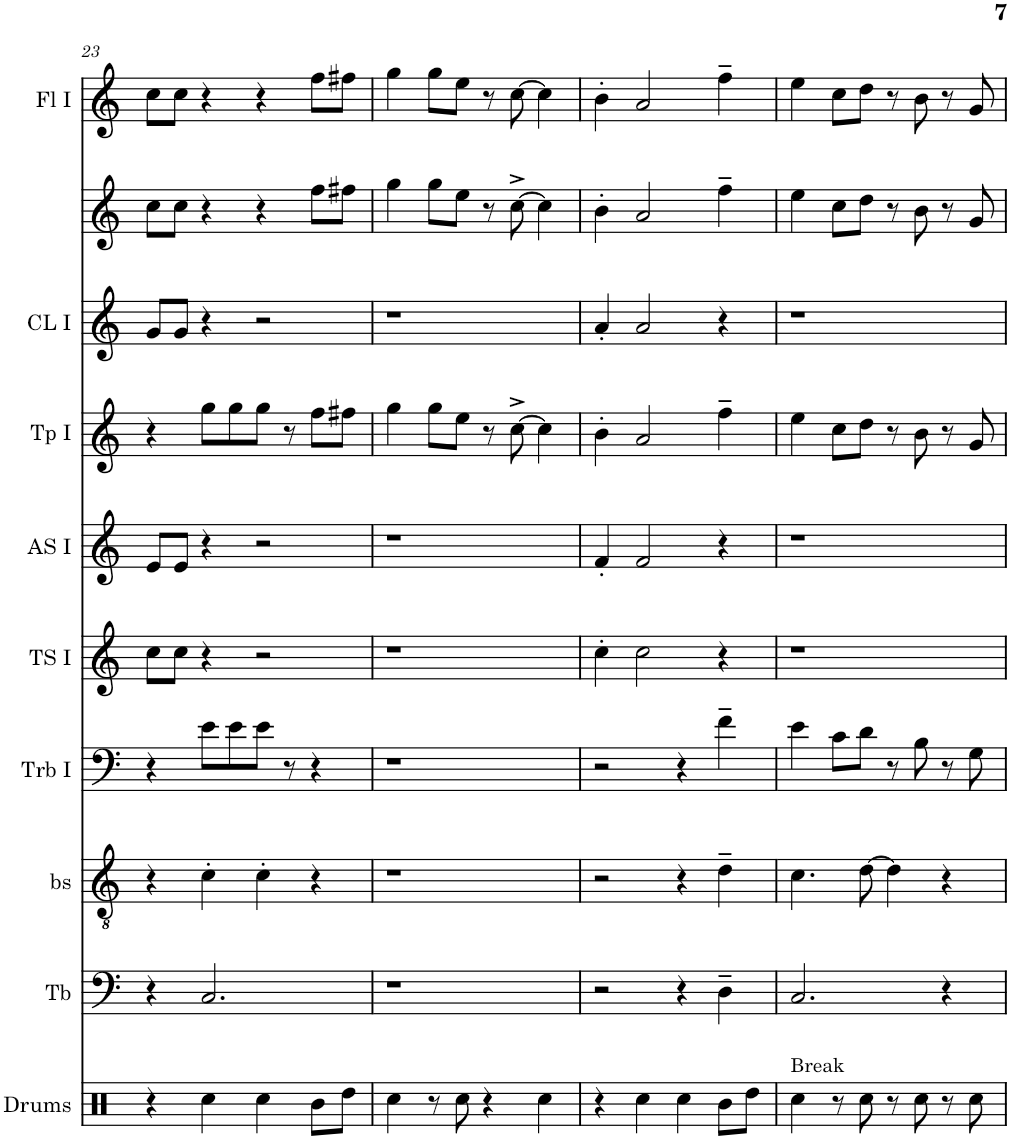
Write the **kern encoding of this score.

**kern	**kern	**kern	**kern	**kern	**kern	**kern	**kern	**kern	**kern
*part10	*part9	*part8	*part7	*part6	*part5	*part4	*part3	*part2	*part1
*staff10	*staff9	*staff8	*staff7	*staff6	*staff5	*staff4	*staff3	*staff2	*staff1
*I"Drums	*I"Tb	*I"bs	*I"Trb I	*I"TS I	*I"AS I	*I"Tp I	*I"CL I	*I"SS I	*I"Fl I
*I'Drums	*I'Tb	*I'bs	*I'Trb I	*I'TS I	*I'AS I	*I'Tp I	*I'CL I	*	*I'Fl I
!!LO:PB:g=z
*clefX	*clefF4	*clefGv2	*clefF4	*clefG2	*clefG2	*clefG2	*clefG2	*clefG2	*clefG2
*	*	*Trd12c21	*	*Trd8c14	*Trd5c9	*Trd1c2	*Trd1c2	*Trd1c2	*
*k[]	*k[]	*k[]	*k[]	*k[]	*k[]	*k[]	*k[]	*k[]	*k[]
*M2/2	*M2/2	*M2/2	*M2/2	*M2/2	*M2/2	*M2/2	*M2/2	*M2/2	*M2/2
*met(c|)	*met(c|)	*met(c|)	*met(c|)	*met(c|)	*met(c|)	*met(c|)	*met(c|)	*met(c|)	*met(c|)
=23	=23	=23	=23	=23	=23	=23	=23	=23	=23
4r	4r	4r	4r	8cc\L	8e/L	4r	8g/L	8cc\L	8cc\L
.	.	.	.	8cc\J	8e/J	.	8g/J	8cc\J	8cc\J
4cc\	2.C/	4c'\	8e\L	4r	4r	8gg\L	4r	4r	4r
.	.	.	8e\	.	.	8gg\	.	.	.
4cc\	.	4c'\	8e\J	2r	2r	8gg\J	2r	4r	4r
.	.	.	8r	.	.	8r	.	.	.
8b\L	.	4r	4r	.	.	8ff\L	.	8ff\L	8ff\L
8dd\J	.	.	.	.	.	8ff#X\J	.	8ff#X\J	8ff#X\J
=24	=24	=24	=24	=24	=24	=24	=24	=24	=24
4cc\	1r	1r	1r	1r	1r	4gg\	1r	4gg\	4gg\
8r	.	.	.	.	.	8gg\L	.	8gg\L	8gg\L
8cc\	.	.	.	.	.	8ee\J	.	8ee\J	8ee\J
4r	.	.	.	.	.	8r	.	8r	8r
.	.	.	.	.	.	[8cc^\	.	[8cc^\	[8cc\
4cc\	.	.	.	.	.	4cc\]	.	4cc\]	4cc\]
=25	=25	=25	=25	=25	=25	=25	=25	=25	=25
4r	2r	2r	2r	4cc'\	4f'/	4b'\	4a'/	4b'\	4b'\
4cc\	.	.	.	2cc\	2f/	2a/	2a/	2a/	2a/
4cc\	4r	4r	4r	.	.	.	.	.	.
8b\L	4D~\	4d~\	4f~\	4r	4r	4ff~\	4r	4ff~\	4ff~\
8dd\J	.	.	.	.	.	.	.	.	.
=26	=26	=26	=26	=26	=26	=26	=26	=26	=26
!LO:TX:a:t=Break	!	!	!	!	!	!	!	!	!
4cc\	2.C/	4.c\	4e\	1r	1r	4ee\	1r	4ee\	4ee\
8r	.	.	8c\L	.	.	8cc\L	.	8cc\L	8cc\L
8cc\	.	[8d\	8d\J	.	.	8dd\J	.	8dd\J	8dd\J
8r	.	4d\]	8r	.	.	8r	.	8r	8r
8cc\	.	.	8B\	.	.	8b\	.	8b\	8b\
8r	4r	4r	8r	.	.	8r	.	8r	8r
8cc\	.	.	8G\	.	.	8g/	.	8g/	8g/
=	=	=	=	=	=	=	=	=	=
*-	*-	*-	*-	*-	*-	*-	*-	*-	*-
